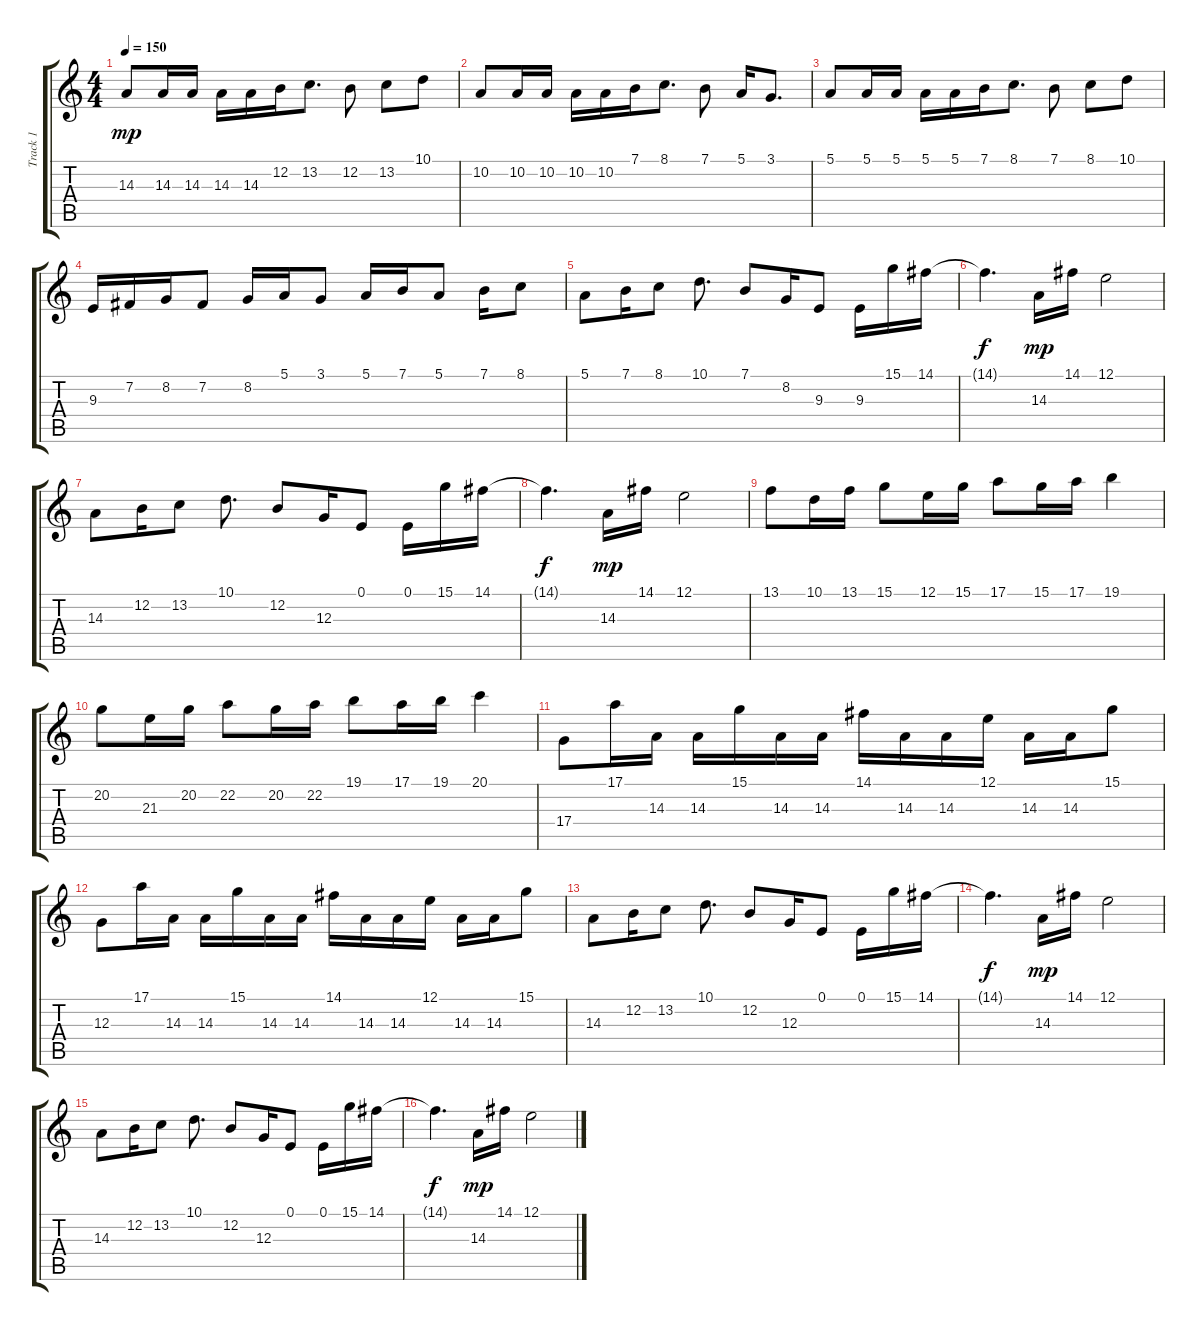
\track ("Track 1" "Track 1") {instrument lead1square}
\staff {score tabs}
\tuning (E4 B3 G3 D3 A2 E2) {hide}
\ts (4 4)
\tempo 150
\clef g2
\ks c
14.3.8{dy mp} 14.3.16 14.3.16 14.3.16 14.3.16 12.2.16 13.2.8{d} 12.2.8 13.2.8 10.1.8 |
10.2.8 10.2.16 10.2.16 10.2.16 10.2.16 7.1.16 8.1.8{d} 7.1.8 5.1.16 3.1.8{d} |
5.1.8 5.1.16 5.1.16 5.1.16 5.1.16 7.1.16 8.1.8{d} 7.1.8 8.1.8 10.1.8 |
9.3.16 7.2.16 8.2.16 7.2.8 8.2.16 5.1.16 3.1.8 5.1.16 7.1.16 5.1.8 7.1.16 8.1.8 |
5.1.8 7.1.16 8.1.8 10.1.8{d} 7.1.8 8.2.16 9.3.8 9.3.16 15.1.16 14.1.16 |
14.1{t}.4{d dy f} 14.3.16{dy mp} 14.1.16 12.1.2 |
14.3.8 12.2.16 13.2.8 10.1.8{d} 12.2.8 12.3.16 0.1.8 0.1.16 15.1.16 14.1.16 |
14.1{t}.4{d dy f} 14.3.16{dy mp} 14.1.16 12.1.2 |
13.1.8 10.1.16 13.1.16 15.1.8 12.1.16 15.1.16 17.1.8 15.1.16 17.1.16 19.1.4 |
20.2.8 21.3.16 20.2.16 22.2.8 20.2.16 22.2.16 19.1.8 17.1.16 19.1.16 20.1.4 |
17.4.8 17.1.16 14.3.16 14.3.16 15.1.16 14.3.16 14.3.16 14.1.16 14.3.16 14.3.16 12.1.16 14.3.16 14.3.16 15.1.8 |
12.3.8 17.1.16 14.3.16 14.3.16 15.1.16 14.3.16 14.3.16 14.1.16 14.3.16 14.3.16 12.1.16 14.3.16 14.3.16 15.1.8 |
14.3.8 12.2.16 13.2.8 10.1.8{d} 12.2.8 12.3.16 0.1.8 0.1.16 15.1.16 14.1.16 |
14.1{t}.4{d dy f} 14.3.16{dy mp} 14.1.16 12.1.2 |
14.3.8 12.2.16 13.2.8 10.1.8{d} 12.2.8 12.3.16 0.1.8 0.1.16 15.1.16 14.1.16 |
14.1{t}.4{d dy f} 14.3.16{dy mp} 14.1.16 12.1.2
